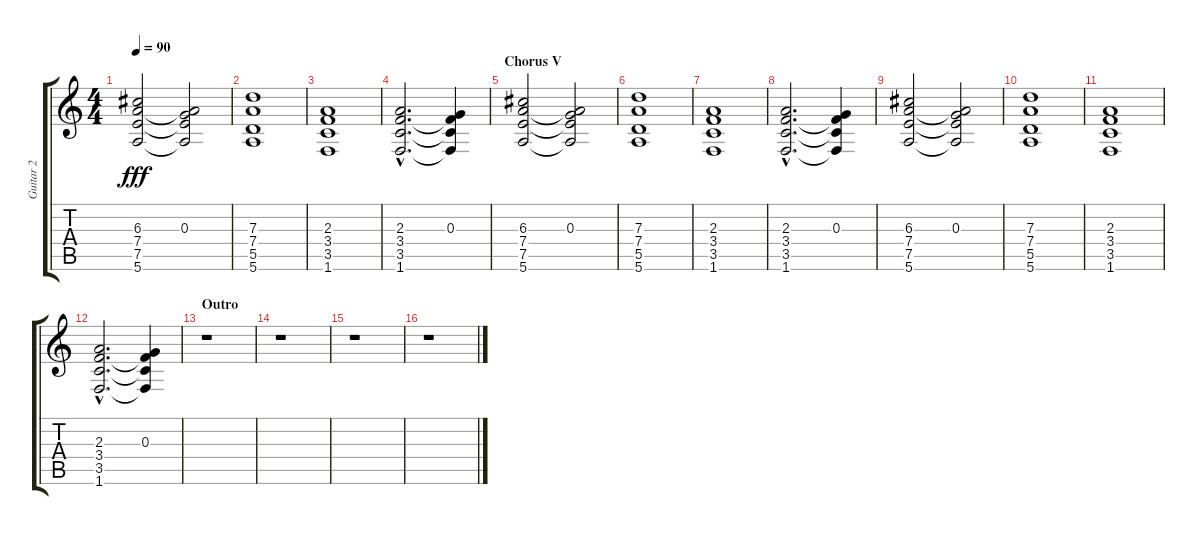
\track ("Guitar 2" "Guitar 2") {instrument distortionguitar}
\staff {score tabs}
\tuning (E4 B3 G3 D3 A2 E2) {hide}
\ts (4 4)
\tempo 90
\clef g2
\ks c
(6.3 7.4 7.5 5.6).2{dy fff volume 8 balance 9} (0.3 7.4{t} 7.5{t} 5.6{t}).2 |
(7.3 7.4 5.5 5.6).1 |
(2.3 3.4 3.5 1.6).1 |
(2.3{hac} 3.4{hac} 3.5{hac} 1.6{hac}).2{d} (0.3 3.4{t} 3.5{t} 1.6{t}).4 |
\section ("" "Chorus V")
(6.3 7.4 7.5 5.6).2{volume 8 balance 9} (0.3 7.4{t} 7.5{t} 5.6{t}).2 |
(7.3 7.4 5.5 5.6).1 |
(2.3 3.4 3.5 1.6).1 |
(2.3{hac} 3.4{hac} 3.5{hac} 1.6{hac}).2{d} (0.3 3.4{t} 3.5{t} 1.6{t}).4 |
(6.3 7.4 7.5 5.6).2{volume 8 balance 9} (0.3 7.4{t} 7.5{t} 5.6{t}).2 |
(7.3 7.4 5.5 5.6).1 |
(2.3 3.4 3.5 1.6).1 |
(2.3{hac} 3.4{hac} 3.5{hac} 1.6{hac}).2{d} (0.3 3.4{t} 3.5{t} 1.6{t}).4 |
\section ("" "Outro")
r.1 |
r.1 |
r.1 |
r.1
